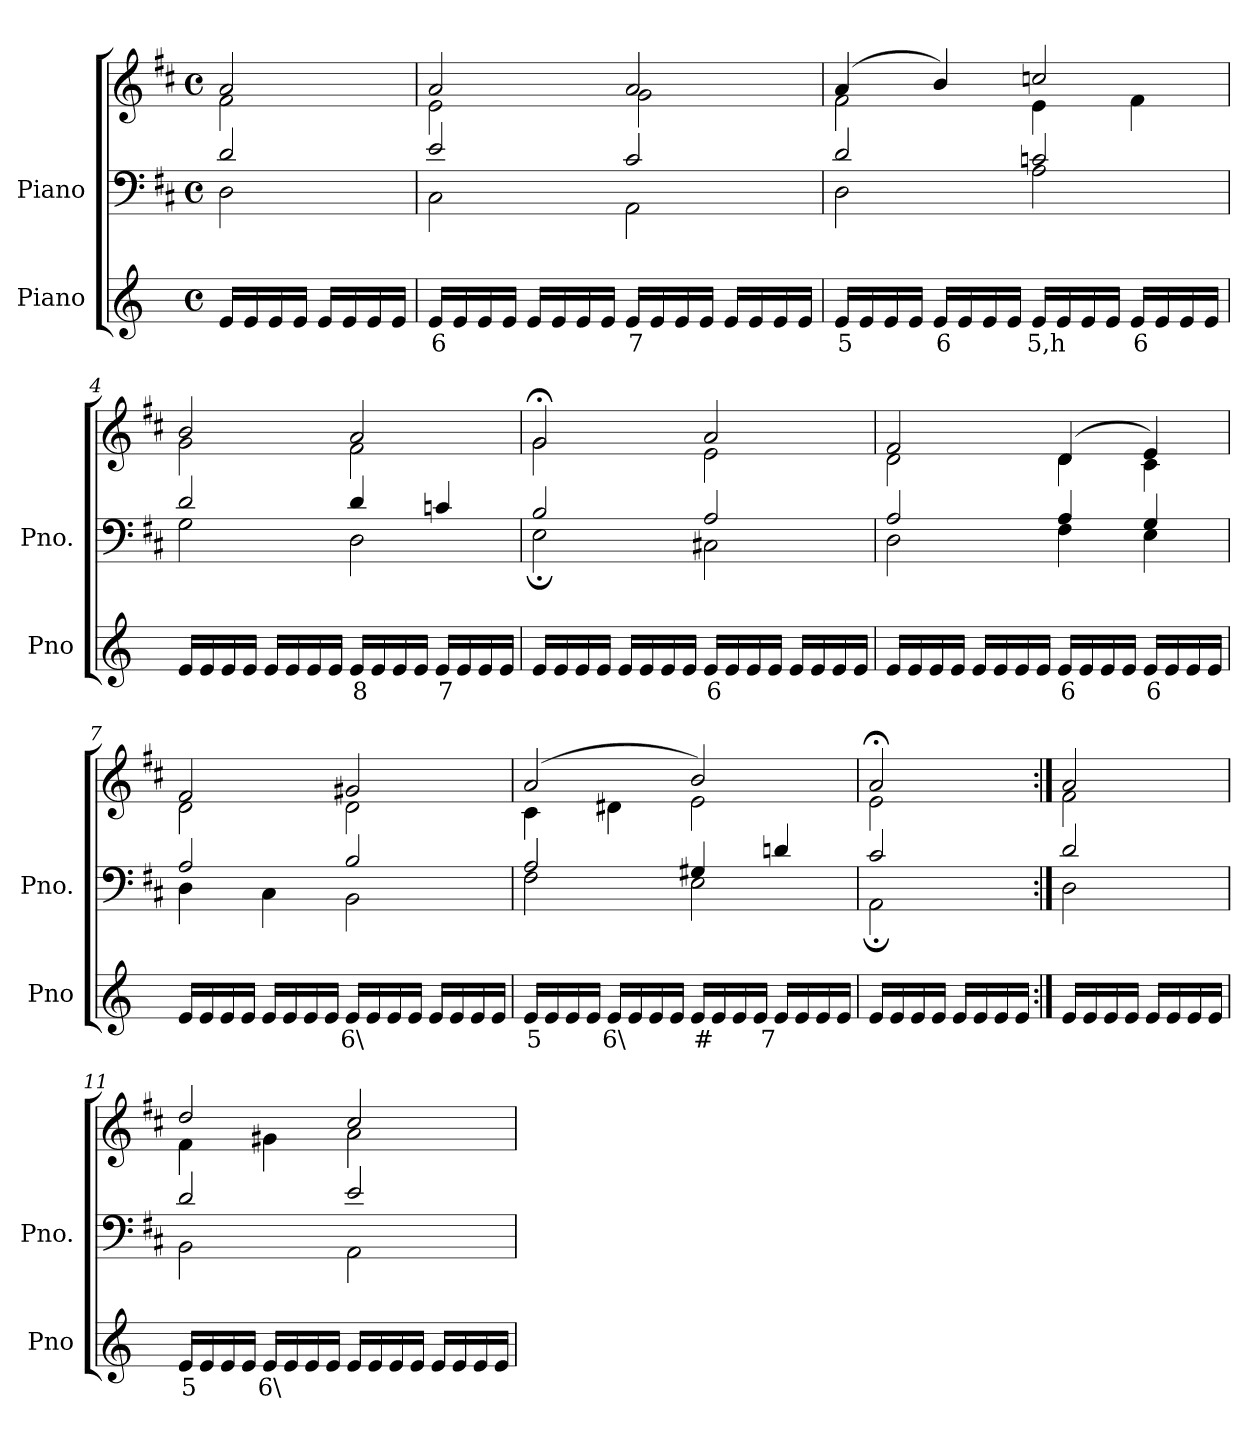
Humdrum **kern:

**kern	**text	**kern	**kern
*part2	*part2	*part1	*part1
*staff3	*staff3	*staff2	*staff1
*I"Piano	*	*I"Piano	*
*I'Pno	*	*I'Pno.	*
*clefG2	*	*clefF4	*clefG2
*k[]	*	*k[f#c#]	*k[f#c#]
*M4/4	*	*M4/4	*M4/4
*met(c)	*	*met(c)	*met(c)
=1	=1	=1	=1
*	*	*^	*^
16e/LL	.	2d/	2D\	2a/	2f#\
16e/	.	.	.	.	.
16e/	.	.	.	.	.
16e/JJ	.	.	.	.	.
16e/LL	.	.	.	.	.
16e/	.	.	.	.	.
16e/	.	.	.	.	.
16e/JJ	.	.	.	.	.
=2	=2	=2	=2	=2	=2
!	!LO:LY:b	!	!	!	!
16e/LL	6	2e/	2C#\	2a/	2e\
16e/	.	.	.	.	.
16e/	.	.	.	.	.
16e/JJ	.	.	.	.	.
16e/LL	.	.	.	.	.
16e/	.	.	.	.	.
16e/	.	.	.	.	.
16e/JJ	.	.	.	.	.
!	!LO:LY:b	!	!	!	!
16e/LL	7	2c#/	2AA\	2a/	2g\
16e/	.	.	.	.	.
16e/	.	.	.	.	.
16e/JJ	.	.	.	.	.
16e/LL	.	.	.	.	.
16e/	.	.	.	.	.
16e/	.	.	.	.	.
16e/JJ	.	.	.	.	.
=3	=3	=3	=3	=3	=3
!	!LO:LY:b	!	!	!	!
16e/LL	5	2d/	2D\	(>4a/	2f#\
16e/	.	.	.	.	.
16e/	.	.	.	.	.
16e/JJ	.	.	.	.	.
!	!LO:LY:b	!	!	!	!
16e/LL	6	.	.	4b/)	.
16e/	.	.	.	.	.
16e/	.	.	.	.	.
16e/JJ	.	.	.	.	.
!	!LO:LY:b	!	!	!	!
16e/LL	5,h	2cn/	2A\	2ccn/	4e\
16e/	.	.	.	.	.
16e/	.	.	.	.	.
16e/JJ	.	.	.	.	.
!	!LO:LY:b	!	!	!	!
16e/LL	6	.	.	.	4f#\
16e/	.	.	.	.	.
16e/	.	.	.	.	.
16e/JJ	.	.	.	.	.
=4	=4	=4	=4	=4	=4
16e/LL	.	2d/	2G\	2b/	2g\
16e/	.	.	.	.	.
16e/	.	.	.	.	.
16e/JJ	.	.	.	.	.
16e/LL	.	.	.	.	.
16e/	.	.	.	.	.
16e/	.	.	.	.	.
16e/JJ	.	.	.	.	.
!	!LO:LY:b	!	!	!	!
16e/LL	8	4d/	2D\	2a/	2f#\
16e/	.	.	.	.	.
16e/	.	.	.	.	.
16e/JJ	.	.	.	.	.
!	!LO:LY:b	!	!	!	!
16e/LL	7	4cn/	.	.	.
16e/	.	.	.	.	.
16e/	.	.	.	.	.
16e/JJ	.	.	.	.	.
=5	=5	=5	=5	=5	=5
16e/LL	.	2B/	2E;\	2g;</	2g\
16e/	.	.	.	.	.
16e/	.	.	.	.	.
16e/JJ	.	.	.	.	.
16e/LL	.	.	.	.	.
16e/	.	.	.	.	.
16e/	.	.	.	.	.
16e/JJ	.	.	.	.	.
!	!LO:LY:b	!	!	!	!
16e/LL	6	2A/	2C#X\	2a/	2e\
16e/	.	.	.	.	.
16e/	.	.	.	.	.
16e/JJ	.	.	.	.	.
16e/LL	.	.	.	.	.
16e/	.	.	.	.	.
16e/	.	.	.	.	.
16e/JJ	.	.	.	.	.
=6	=6	=6	=6	=6	=6
16e/LL	.	2A/	2D\	2f#/	2d\
16e/	.	.	.	.	.
16e/	.	.	.	.	.
16e/JJ	.	.	.	.	.
16e/LL	.	.	.	.	.
16e/	.	.	.	.	.
16e/	.	.	.	.	.
16e/JJ	.	.	.	.	.
!	!LO:LY:b	!	!	!	!
16e/LL	6	4A/	4F#\	(>4d/	4d\
16e/	.	.	.	.	.
16e/	.	.	.	.	.
16e/JJ	.	.	.	.	.
!	!LO:LY:b	!	!	!	!
16e/LL	6	4G/	4E\	4e/)	4c#\
16e/	.	.	.	.	.
16e/	.	.	.	.	.
16e/JJ	.	.	.	.	.
=7	=7	=7	=7	=7	=7
16e/LL	.	2A/	4D\	2f#/	2d\
16e/	.	.	.	.	.
16e/	.	.	.	.	.
16e/JJ	.	.	.	.	.
!	!LO:LY:b	!	!	!	!
16e/LL	_	.	4C#\	.	.
16e/	.	.	.	.	.
16e/	.	.	.	.	.
16e/JJ	.	.	.	.	.
!	!LO:LY:b	!	!	!	!
16e/LL	6\	2B/	2BB\	2g#X/	2d\
16e/	.	.	.	.	.
16e/	.	.	.	.	.
16e/JJ	.	.	.	.	.
16e/LL	.	.	.	.	.
16e/	.	.	.	.	.
16e/	.	.	.	.	.
16e/JJ	.	.	.	.	.
=8	=8	=8	=8	=8	=8
!	!LO:LY:b	!	!	!	!
16e/LL	5	2A/	2F#\	(>2a/	4c#\
16e/	.	.	.	.	.
16e/	.	.	.	.	.
16e/JJ	.	.	.	.	.
!	!LO:LY:b	!	!	!	!
16e/LL	6\	.	.	.	4d#X\
16e/	.	.	.	.	.
16e/	.	.	.	.	.
16e/JJ	.	.	.	.	.
!	!LO:LY:b	!	!	!	!
16e/LL	#	4G#X/	2E\	2b/)	2e\
16e/	.	.	.	.	.
16e/	.	.	.	.	.
16e/JJ	.	.	.	.	.
!	!LO:LY:b	!	!	!	!
16e/LL	7	4dn/	.	.	.
16e/	.	.	.	.	.
16e/	.	.	.	.	.
16e/JJ	.	.	.	.	.
=9	=9	=9	=9	=9	=9
16e/LL	.	2c#/	2AA;\	2a;</	2e\
16e/	.	.	.	.	.
16e/	.	.	.	.	.
16e/JJ	.	.	.	.	.
16e/LL	.	.	.	.	.
16e/	.	.	.	.	.
16e/	.	.	.	.	.
16e/JJ	.	.	.	.	.
=10:|!	=10:|!	=10:|!	=10:|!	=10:|!	=10:|!
16e/LL	.	2d/	2D\	2a/	2f#\
16e/	.	.	.	.	.
16e/	.	.	.	.	.
16e/JJ	.	.	.	.	.
16e/LL	.	.	.	.	.
16e/	.	.	.	.	.
16e/	.	.	.	.	.
16e/JJ	.	.	.	.	.
=11	=11	=11	=11	=11	=11
!	!LO:LY:b	!	!	!	!
16e/LL	5	2d/	2BB\	2dd/	4f#\
16e/	.	.	.	.	.
16e/	.	.	.	.	.
16e/JJ	.	.	.	.	.
!	!LO:LY:b	!	!	!	!
16e/LL	6\	.	.	.	4g#X\
16e/	.	.	.	.	.
16e/	.	.	.	.	.
16e/JJ	.	.	.	.	.
16e/LL	.	2e/	2AA\	2cc#/	2a\
16e/	.	.	.	.	.
16e/	.	.	.	.	.
16e/JJ	.	.	.	.	.
16e/LL	.	.	.	.	.
16e/	.	.	.	.	.
16e/	.	.	.	.	.
16e/JJ	.	.	.	.	.
*	*	*v	*v	*	*
*	*	*	*v	*v
=	=	=	=
*-	*-	*-	*-
